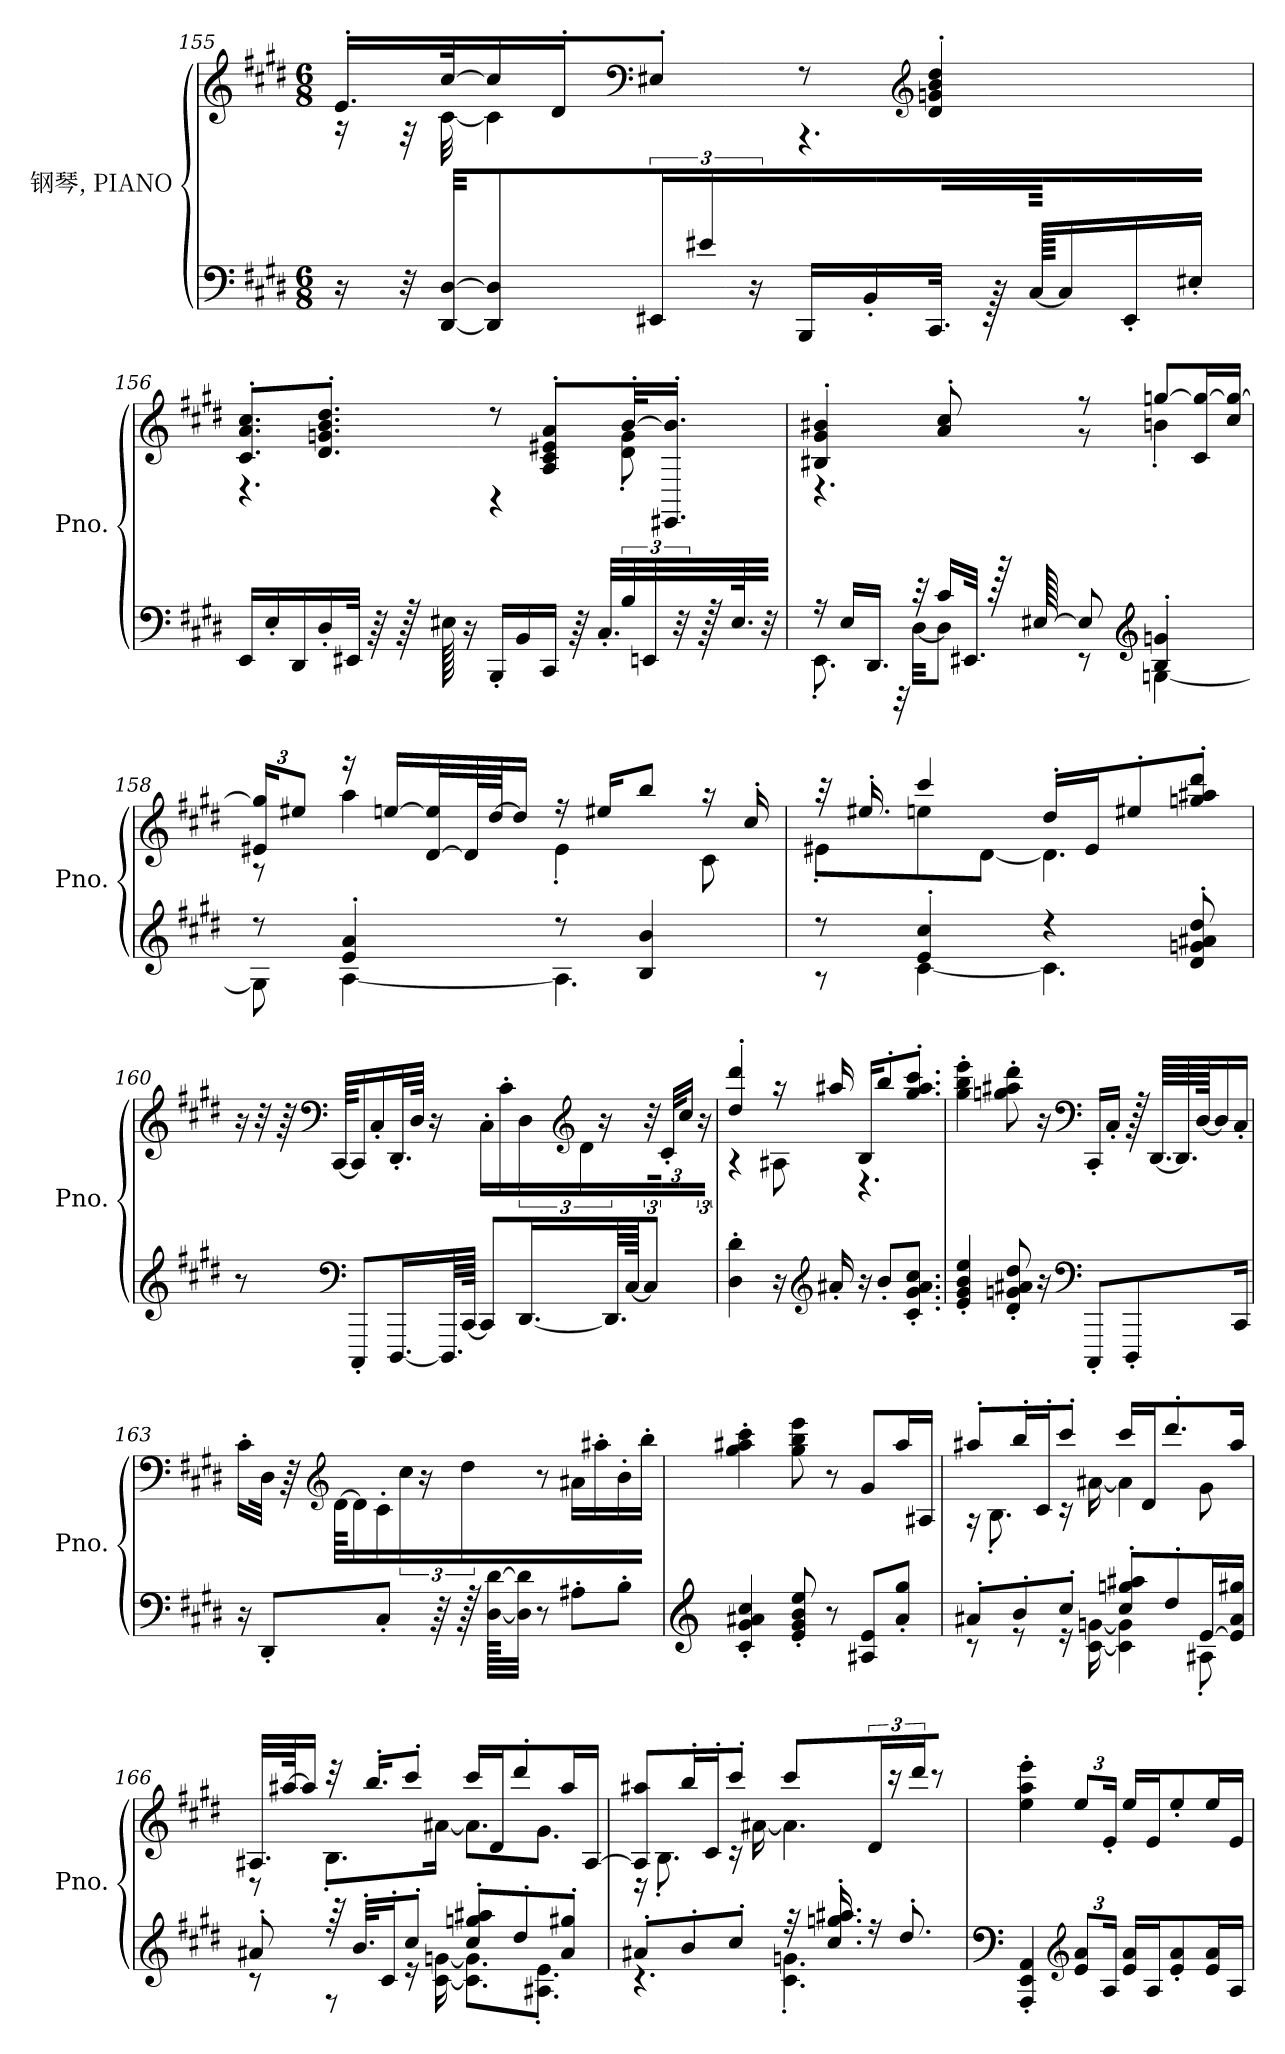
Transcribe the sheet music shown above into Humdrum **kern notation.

**kern	**kern
*part1	*part1
*staff2	*staff1
*I"钢琴, PIANO	*
*I'Pno.	*
!!LO:LB:g=z
*clefF4	*clefG2
*k[f#c#g#d#]	*k[f#c#g#d#]
*M6/8	*M6/8
=155	=155
*	*^
16r	16.e'/LL	16r
32r	.	32r
[32DD#\ [32D#\KKL	[32cc#/K	[32c#\
8DD#\] 8D#\]	16cc#/]	4c#\]
.	16d#'/J	.
*	*clefF4	*
24EE#X\L	8E#X'/J	.
24e#X\JJ	.	.
24r	.	.
16BBB/LL	8r	4.r
16BB'/	.	.
*	*clefG2	*
32.CC#/JJk	4d#/' 4gn/' 4b/' 4dd#/'	.
128r	.	.
[128C#/KKKLL	.	.
16C#/]	.	.
16EE#'/	.	.
16E#X'/JJ	.	.
!!LO:PB:g=z	!!
=156	=156	=156
16EE/LL	8.c#/' 8.a/' 8.cc#/'L	4.r
16E'/	.	.
16DD#/	.	.
16D#'/	8.d#/' 8.gn/' 8.b/' 8.dd#/'J	.
32EE#X/JJk	.	.
64r	.	.
128r	.	.
128E#X\	.	.
16r	.	.
16BBB'/LL	8r	4r
16BB/	.	.
16CC#/JJ	8A/' 8c#/' 8e#X/' 8a/'L	.
64r	.	.
32.C#'/LLL	.	.
48B/	[32b'/KL	8d#\' 8g\'
48EEn/JJJ	.	.
.	16.EE#X/' 16.b/]'JJ	.
48r	.	.
128r	.	.
64.E#\	.	.
32r	.	.
!!LO:LB:g=z	!!
=157	=157	=157
*^	*	*
16r	8.EE'\	4B#X/' 4g#/' 4b#X/'	4.r
16E/LL	.	.	.
16.DD#/JJ	.	.	.
.	32r	.	.
32r	[32D#\KKL	.	.
16c#/LL	8D#\J]	8a/' 8cc#/'	.
32.EE#X/JJk	.	.	.
128r	.	.	.
[128E#X/	.	.	.
8E#/]	8r	8r	8r
*clefG2	*	*	*
4B/' 4gn/'	[4Gn\	[8ggn/L	4bn'\
.	.	16c#/ 16gg/_L	.
.	.	16cc#/ 16gg/_JJ	.
=158	=158	=158	=158
*	*	*Xbrackettup	*
8r	8G\]	24e#X/ 24gg/]KL	8r
.	.	12ee#X/J	.
4e/' 4a/'	[4A\	16r	4aa\
.	.	[16een/LL	.
.	.	[32d#/ 32ee/]L	.
.	.	64d#/L]	.
.	.	[64dd#/JJ	.
.	.	16dd#/JJ]	.
8r	4.A\]	16r	4e#'\
.	.	16ee#X/KL	.
4B/ 4b/	.	8bb/J	.
.	.	16r	8c#\
.	.	16cc#'/	.
!!LO:LB:g=z	!!
=159	=159	=159	=159
8r	8r	32r	8e#X'\L
.	.	16.ee#X'/	.
4e/' 4cc#/'	[4c#\	4ccc#/	8een\
.	.	.	[8d#\J
4r	4.c#\]	16dd#'/LL	4.d#\]
.	.	16e#/J	.
.	.	8ee#X'/	.
8d#/' 8gn/' 8a#X/' 8dd#/'	.	8ggn/' 8aa#X/' 8ddd#/'J	.
*v	*v	*	*
*	*v	*v
=160	=160
8r	16r
.	32r
.	64r
*	*clefF4
.	[64CC#/KKLL
*clefF4	*
8CCC#'/L	16CC#/]
.	16C#'/
[16.DDD#/L	32.DD#'/L
.	64D#/JJJk
.	16r
64.DDD#/LL]	.
[128CC#/JJJJk	.
8CC#/L]	16C#'\LL
.	16c#'\
*	*brackettup
[16.DD#/L	24D#\
*	*clefG2
.	24d#\JJ
.	24r
64.DD#/LL]	.
[128C#/JJJK	.
8C#/J]	48r
.	48c#'/KLL
.	24cc#/JJ
.	24r
!!LO:LB:g=z
=161	=161
*	*^
4D#\' 4d#\'	4dd#/' 4ddd#/'	4r
16r	16r	8A#X\
*clefG2	*	*
16a#X'/	16aa#X/	.
16r	16B/KL	4.r
8b'/L	8bb'/	.
8.c#/' 8.g#/' 8.a#/' 8.cc#/'J	8.gg#/' 8.aa#/' 8.ccc#/'J	.
*	*v	*v
=162	=162
4e/' 4g#/' 4b/' 4ee/'	4gg#\' 4bb\' 4eee\'
8d#/' 8gn/' 8a#X/' 8dd#/'	8ggn\' 8aa#X\' 8ddd#\'
16r	16r
*clefF4	*clefF4
8CCC#'/L	16CC#'/LL
.	16C#'/JJ
8DDD#'/	128r
.	[64.DD#/LLLL
.	64.DD#/]
.	[128D#/JJK
.	16D#/]
16CC#/Jk	16C#'/JJ
!!LO:LB:g=z
=163	=163
16r	16c#'\LL
8DD#'/L	32D#\JJk
.	64r
*	*clefG2
.	[64d#/KKLL
.	16d#/]
8C#'/J	16c#'/
.	24cc#/JJ
.	24r
64r	.
128r	.
.	24dd#\
[128D#\ [128d#\KKLLL	.
32D#\] 32d#\]JJJ	.
8r	8r
8A#X'\L	16a#X\LL
.	16aa#X'\
8B'\J	16b'\
.	16bb'\JJ
=164	=164
*clefG2	*
4c#/' 4g#/' 4a#X/' 4cc#/'	4gg#\' 4aa#X\' 4ccc#\'
8e/' 8g#/' 8b/' 8ee/'	8gg#\ 8bb\ 8eee\
8r	8r
8A#X/ 8e/L	8g#/L
8a#/' 8gg#/'J	16aa#/L
.	16A#X/JJ
!!LO:LB:g=z
=165	=165
*^	*^
8a#X'/L	8r	8aa#X'/L	16r
.	.	.	8.B'\
8b'/	8r	16bb'/L	.
.	.	16c#'/J	.
8cc#'/J	16r	8ccc#'/J	16r
.	[16c#\ [16gn\	.	[16a#X\
8cc#/' 8ggn/' 8aa#X/'L	4c#\] 4g\]	16ccc#/LL	4a#\]
.	.	16d#/J	.
8dd#'/	.	8.ddd#'/	.
[16e/L	8A#X'\	.	8g#\
16e/] 16a#/ 16gg#X/JJ	.	16aa#/Jk	.
=166	=166	=166	=166
8a#X'/	8r	32.A#X/LLL	8r
.	.	[64aa#X/JK	.
.	.	16aa#/JJ]	.
64r	8r	32r	8.B'\L
32.b'/KLL	.	.	.
.	.	16.bb'/KL	.
16c#'/J	.	.	.
8cc#'/J	16r	8ccc#'/J	.
.	[16c#\ [16gn\	.	[16a#X\Jk
8cc#/' 8ggn/' 8aa#X/'L	8.c#\] 8.g\]L	16ccc#/LL	8.a#\L]
.	.	16d#/J	.
8dd#'/	.	8ddd#'/	.
.	8.A#X\' 8.e\'J	.	8.g#\J
8a#/' 8gg#X/'J	.	16aa#/L	.
.	.	[16A#/JJ	.
!!LO:PB:g=z	!!
=167	=167	=167	=167
8a#X'/L	4.r	8A#/] 8aa#X/L	16r
.	.	.	8.B'\
8b'/	.	16bb'/L	.
.	.	16c#'/J	.
8cc#'/J	.	8ccc#'/J	16r
.	.	.	[16a#X\
32r	4.c#\' 4.gn\'	8ccc#/L	4.a#\]
16.cc#/' 16.ggn/' 16.aa#X/'	.	.	.
16r	.	24d#/Jk	.
.	.	24r	.
8.dd#'/	.	.	.
.	.	24ddd#/	.
.	.	8r	.
*v	*v	*	*
*	*v	*v
=168	=168
*clefF4	*
4AAA/' 4EE/' 4AA/'	4ee\' 4aa\' 4eee\'
*clefG2	*
*Xbrackettup	*Xbrackettup
12e/ 12a/L	12ee/L
24A/Jk	24e'/Jk
16e/ 16a/LL	16ee/LL
16A/J	16e/J
8e/' 8a/'	8ee'/
16e/ 16a/L	16ee/L
16A/JJ	16e/JJ
=	=
*-	*-
